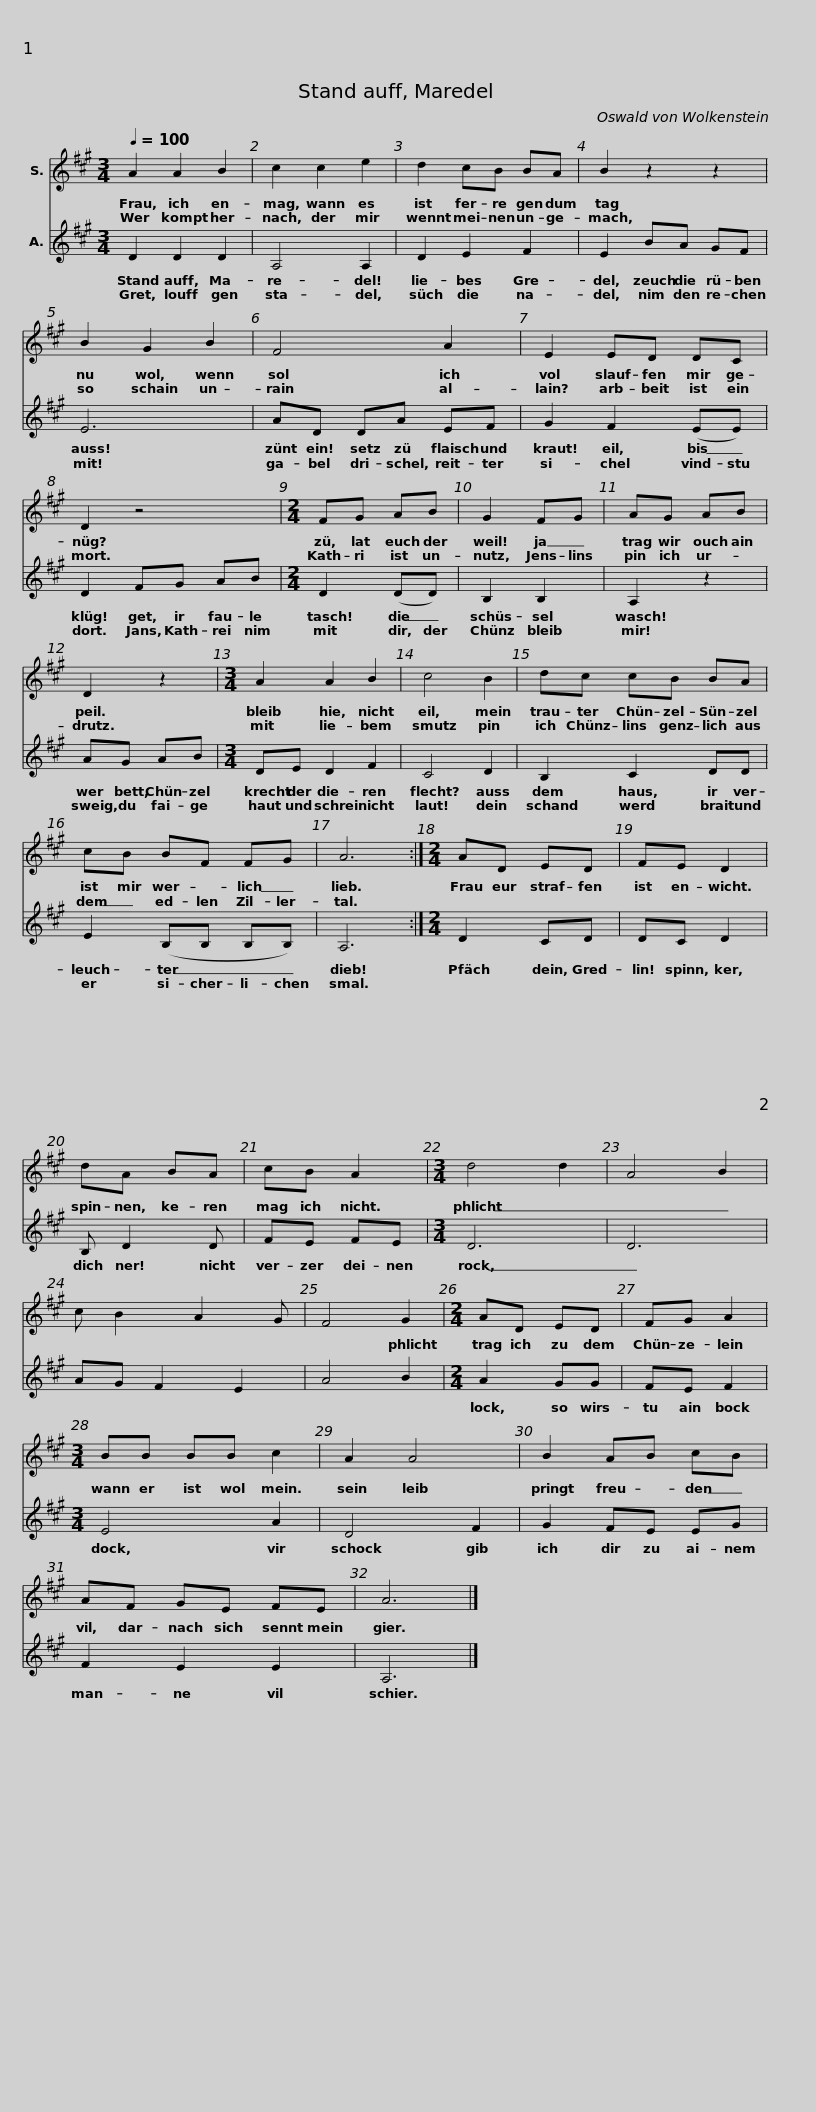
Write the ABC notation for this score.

X:1
%%score 1 2
L:1/8
Q:1/4=100
M:3/4
I:linebreak $
K:A
V:1 treble
V:2 treble
V:1
 A2 A2 B2 | c2 c2 e2 | d2 cB BA | B2 z2 z2 |$ B2 G2 B2 | %5
 F4 A2 | E2 ED DC |$ D2 z4 |[M:2/4] FG AB | G2 FG | %10
 AG AB |$ D2 z2 |[M:3/4] A2 A2 B2 | c4 B2 | dc cB BA |$ %15
 cB BF FG | A6 :|[M:2/4] AD ED | FE D2 | dA BA |$ %20
 cB A2 |[M:3/4] d4 d2 | A4 B2 | c B2 A2 G | F4 G2 | %25
[M:2/4] AD ED | FG A2 |$[M:3/4] BB BB c2 | A2 A4 | B2 AB cB | %30
 AF GE FE | A6 |] %32
V:2
 D2 D2 D2 | A,4 A,2 | D2 E2 F2 | E2 BA GF |$ E6 | %5
 AD DA EF | G2 F2 (EE) |$ D2 FG AB |[M:2/4] D2 (DD) | B,2 B,2 | %10
 A,2 z2 |$ AG AB |[M:3/4] DE D2 F2 | C4 D2 | B,2 C2 DD |$ %15
 E2 (B,B, B,B,) | A,6 :|[M:2/4] D2 CD | DC D2 | B, D2 D |$ %20
 FE FE |[M:3/4] D6 | D6 | AG F2 E2 | A4 B2 | %25
[M:2/4] A2 GG | FE F2 |$[M:3/4] E4 A2 | D4 F2 | G2 FE EG | %30
 F2 E2 E2 | A,6 |] %32
